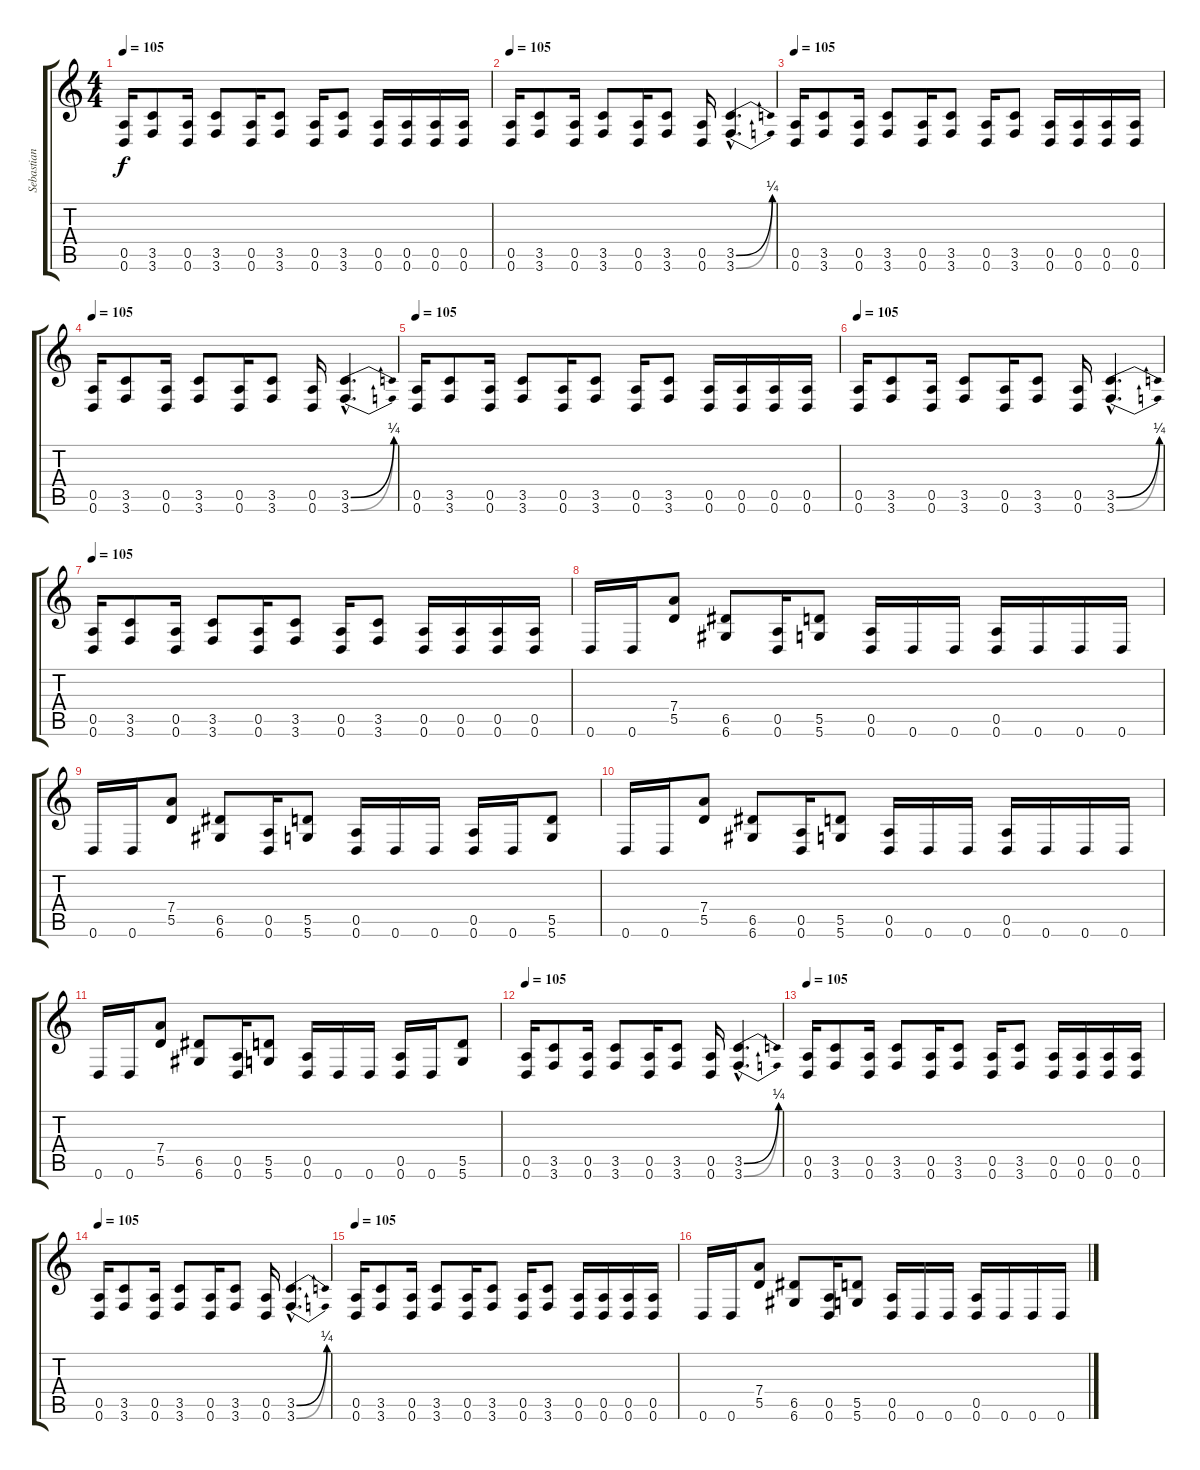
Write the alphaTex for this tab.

\track ("Sebastian Marino" "Sebastian ") {instrument distortionguitar}
\staff {score tabs}
\tuning (E4 B3 G3 D3 A2 D2) {hide}
\ts (4 4)
\tempo 105
\clef g2
\ks c
(0.5 0.6).16{dy f} (3.5 3.6).8 (0.5 0.6).16 (3.5 3.6).8 (0.5 0.6).16 (3.5 3.6).8 (0.5 0.6).16 (3.5 3.6).8 (0.5 0.6).16 (0.5 0.6).16 (0.5 0.6).16 (0.5 0.6).16 |
\tempo 105
(0.5 0.6).16 (3.5 3.6).8 (0.5 0.6).16 (3.5 3.6).8 (0.5 0.6).16 (3.5 3.6).8 (0.5 0.6).16 (3.5{be (bend 0 0 60 1) hac} 3.6{be (bend 0 0 60 1) hac}).4{d} |
\tempo 105
(0.5 0.6).16 (3.5 3.6).8 (0.5 0.6).16 (3.5 3.6).8 (0.5 0.6).16 (3.5 3.6).8 (0.5 0.6).16 (3.5 3.6).8 (0.5 0.6).16 (0.5 0.6).16 (0.5 0.6).16 (0.5 0.6).16 |
\tempo 105
(0.5 0.6).16 (3.5 3.6).8 (0.5 0.6).16 (3.5 3.6).8 (0.5 0.6).16 (3.5 3.6).8 (0.5 0.6).16 (3.5{be (bend 0 0 60 1) hac} 3.6{be (bend 0 0 60 1) hac}).4{d} |
\tempo 105
(0.5 0.6).16 (3.5 3.6).8 (0.5 0.6).16 (3.5 3.6).8 (0.5 0.6).16 (3.5 3.6).8 (0.5 0.6).16 (3.5 3.6).8 (0.5 0.6).16 (0.5 0.6).16 (0.5 0.6).16 (0.5 0.6).16 |
\tempo 105
(0.5 0.6).16 (3.5 3.6).8 (0.5 0.6).16 (3.5 3.6).8 (0.5 0.6).16 (3.5 3.6).8 (0.5 0.6).16 (3.5{be (bend 0 0 60 1) hac} 3.6{be (bend 0 0 60 1) hac}).4{d} |
\tempo 105
(0.5 0.6).16 (3.5 3.6).8 (0.5 0.6).16 (3.5 3.6).8 (0.5 0.6).16 (3.5 3.6).8 (0.5 0.6).16 (3.5 3.6).8 (0.5 0.6).16 (0.5 0.6).16 (0.5 0.6).16 (0.5 0.6).16 |
0.6.16 0.6.16 (7.4 5.5).8 (6.5 6.6).8 (0.5 0.6).16 (5.5 5.6).8 (0.5 0.6).16 0.6.16 0.6.16 (0.5 0.6).16 0.6.16 0.6.16 0.6.16 |
0.6.16 0.6.16 (7.4 5.5).8 (6.5 6.6).8 (0.5 0.6).16 (5.5 5.6).8 (0.5 0.6).16 0.6.16 0.6.16 (0.5 0.6).16 0.6.16 (5.5 5.6).8 |
0.6.16 0.6.16 (7.4 5.5).8 (6.5 6.6).8 (0.5 0.6).16 (5.5 5.6).8 (0.5 0.6).16 0.6.16 0.6.16 (0.5 0.6).16 0.6.16 0.6.16 0.6.16 |
0.6.16 0.6.16 (7.4 5.5).8 (6.5 6.6).8 (0.5 0.6).16 (5.5 5.6).8 (0.5 0.6).16 0.6.16 0.6.16 (0.5 0.6).16 0.6.16 (5.5 5.6).8 |
\tempo 105
(0.5 0.6).16 (3.5 3.6).8 (0.5 0.6).16 (3.5 3.6).8 (0.5 0.6).16 (3.5 3.6).8 (0.5 0.6).16 (3.5{be (bend 0 0 60 1) hac} 3.6{be (bend 0 0 60 1) hac}).4{d} |
\tempo 105
(0.5 0.6).16 (3.5 3.6).8 (0.5 0.6).16 (3.5 3.6).8 (0.5 0.6).16 (3.5 3.6).8 (0.5 0.6).16 (3.5 3.6).8 (0.5 0.6).16 (0.5 0.6).16 (0.5 0.6).16 (0.5 0.6).16 |
\tempo 105
(0.5 0.6).16 (3.5 3.6).8 (0.5 0.6).16 (3.5 3.6).8 (0.5 0.6).16 (3.5 3.6).8 (0.5 0.6).16 (3.5{be (bend 0 0 60 1) hac} 3.6{be (bend 0 0 60 1) hac}).4{d} |
\tempo 105
(0.5 0.6).16 (3.5 3.6).8 (0.5 0.6).16 (3.5 3.6).8 (0.5 0.6).16 (3.5 3.6).8 (0.5 0.6).16 (3.5 3.6).8 (0.5 0.6).16 (0.5 0.6).16 (0.5 0.6).16 (0.5 0.6).16 |
0.6.16 0.6.16 (7.4 5.5).8 (6.5 6.6).8 (0.5 0.6).16 (5.5 5.6).8 (0.5 0.6).16 0.6.16 0.6.16 (0.5 0.6).16 0.6.16 0.6.16 0.6.16
